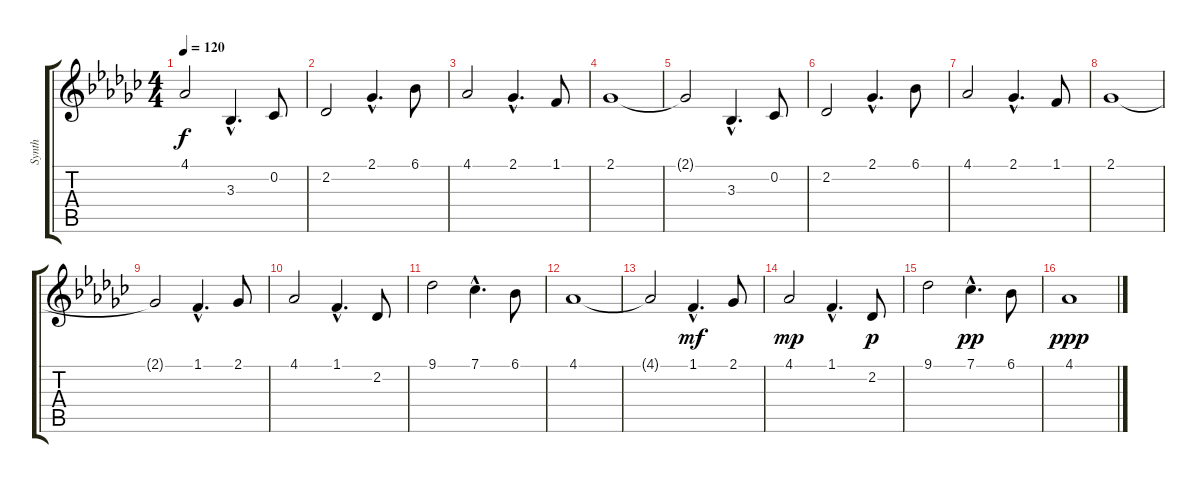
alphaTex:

\track ("Synth" "Synth") {instrument pad2warm}
\staff {score tabs}
\tuning (E4 B3 G3 D3 A2 E2) {hide}
\ts (4 4)
\tempo 120
\clef g2
\ks gb
4.1{t}.2{dy f} 3.3{hac}.4{d} 0.2.8 |
2.2.2 2.1{hac}.4{d} 6.1.8 |
4.1.2 2.1{hac}.4{d} 1.1.8 |
2.1.1 |
2.1{t}.2 3.3{hac}.4{d} 0.2.8 |
2.2.2 2.1{hac}.4{d} 6.1.8 |
4.1.2 2.1{hac}.4{d} 1.1.8 |
2.1.1 |
2.1{t}.2 1.1{hac}.4{d} 2.1.8 |
4.1.2 1.1{hac}.4{d} 2.2.8 |
9.1.2 7.1{hac}.4{d} 6.1.8 |
4.1.1 |
4.1{t}.2 1.1{hac}.4{d dy mf} 2.1.8 |
4.1.2{dy mp} 1.1{hac}.4{d} 2.2.8{dy p} |
9.1.2 7.1{hac}.4{d dy pp} 6.1.8 |
4.1.1{dy ppp}
